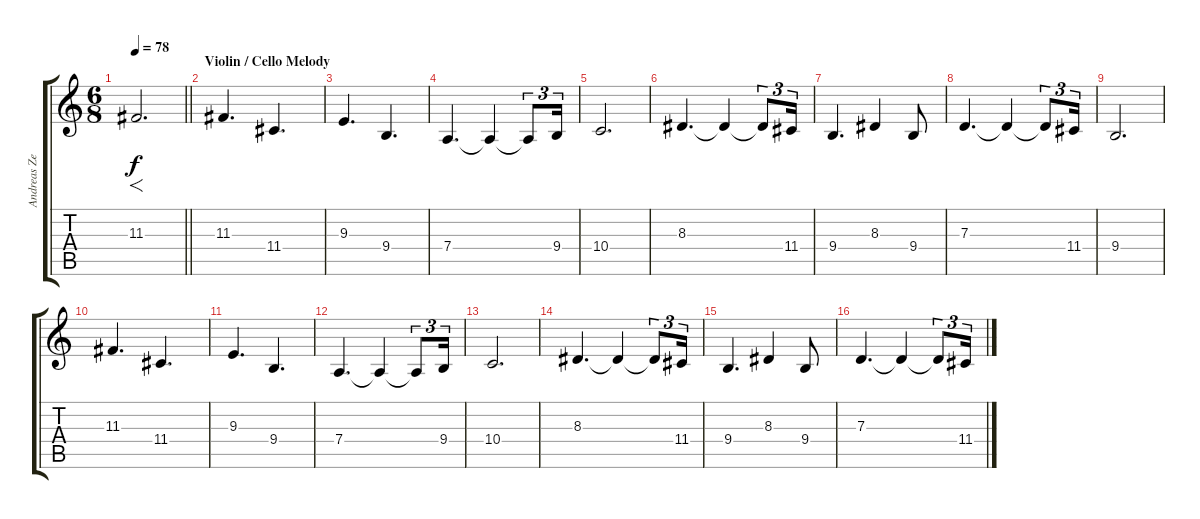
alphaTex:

\track ("Andreas Zengberg" "Andreas Ze") {instrument cello}
\staff {score tabs}
\tuning (E4 B3 G3 D3 A2 E2) {hide}
\ts (6 8)
\tempo 78
\clef g2
\barLineRight lightlight
\ks c
11.3.2{f d dy f} |
\section ("" "Violin / Cello Melody")
11.3.4{d} 11.4.4{d} |
9.3.4{d} 9.4.4{d} |
7.4.4{d} 7.4{t}.4 7.4{t}.8{tu (3 2)} 9.4.16{tu (3 2)} |
10.4.2{d} |
8.3.4{d} 8.3{t}.4 8.3{t}.8{tu (3 2)} 11.4.16{tu (3 2)} |
9.4.4{d} 8.3.4 9.4.8 |
7.3.4{d} 7.3{t}.4 7.3{t}.8{tu (3 2)} 11.4.16{tu (3 2)} |
9.4.2{d} |
11.3.4{d} 11.4.4{d} |
9.3.4{d} 9.4.4{d} |
7.4.4{d} 7.4{t}.4 7.4{t}.8{tu (3 2)} 9.4.16{tu (3 2)} |
10.4.2{d} |
8.3.4{d} 8.3{t}.4 8.3{t}.8{tu (3 2)} 11.4.16{tu (3 2)} |
9.4.4{d} 8.3.4 9.4.8 |
7.3.4{d} 7.3{t}.4 7.3{t}.8{tu (3 2)} 11.4.16{tu (3 2)}
